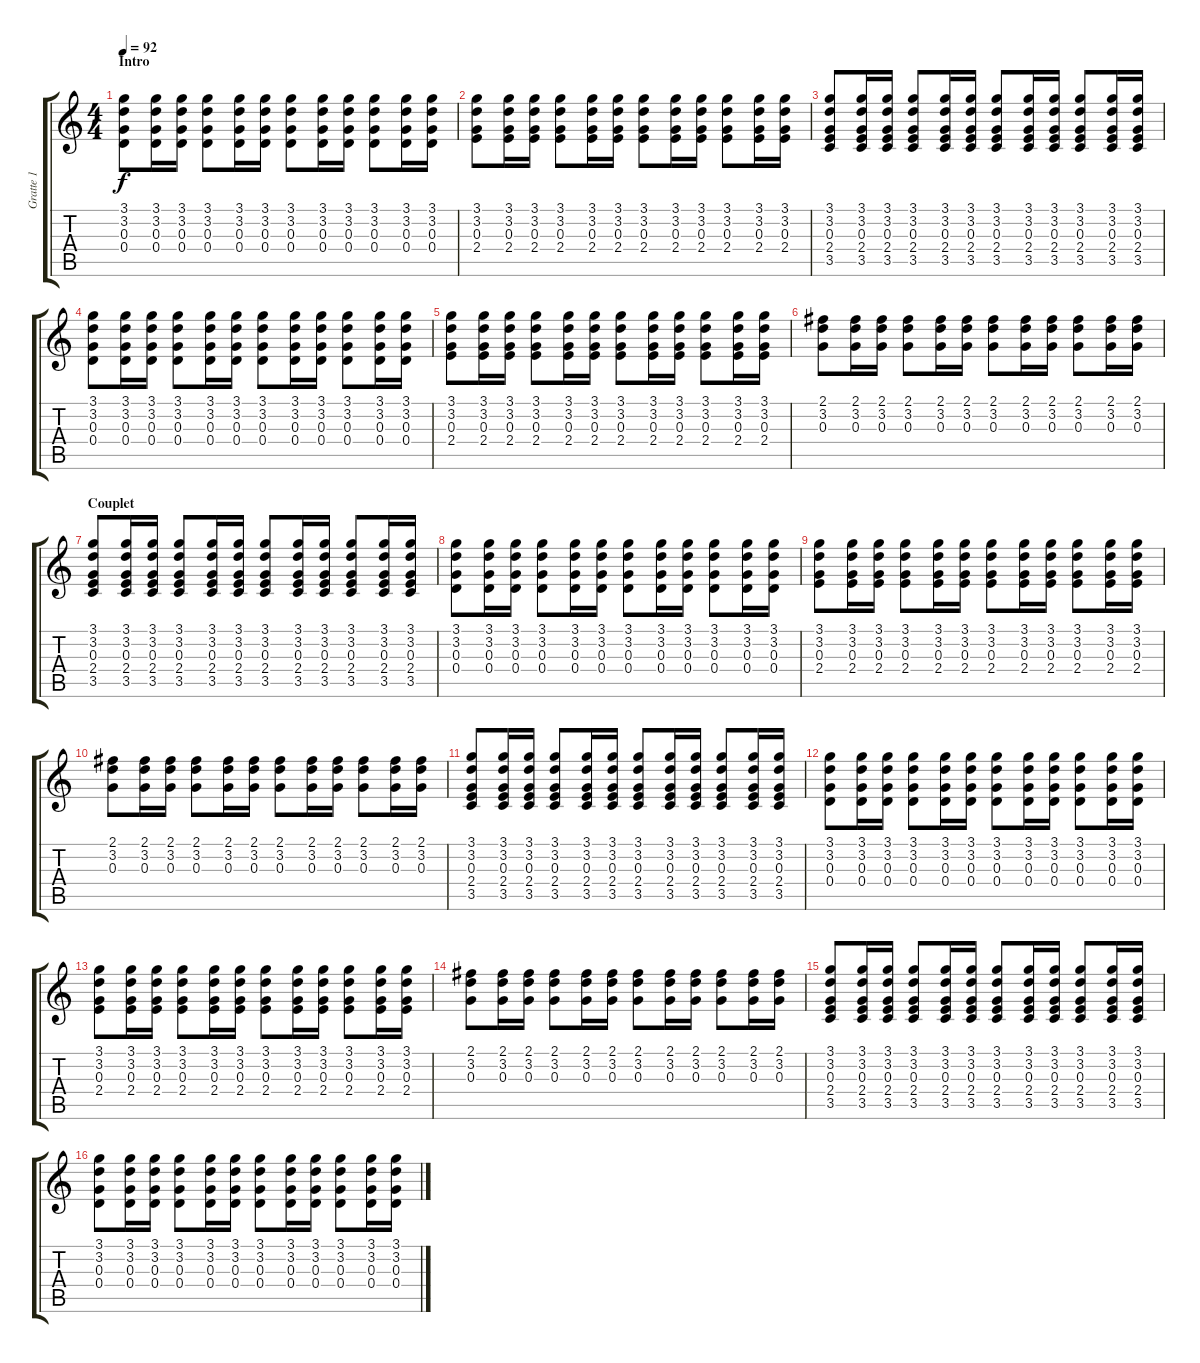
\track ("Gratte 1 " "Gratte 1 ") {instrument acousticguitarnylon}
\staff {score tabs}
\tuning (E4 B3 G3 D3 A2 E2) {hide}
\ts (4 4)
\section ("" "Intro")
\tempo 92
\clef g2
\ks c
(3.1 3.2 0.3 0.4).8{dy f instrument acousticguitarnylon} (3.1 3.2 0.3 0.4).16 (3.1 3.2 0.3 0.4).16 (3.1 3.2 0.3 0.4).8 (3.1 3.2 0.3 0.4).16 (3.1 3.2 0.3 0.4).16 (3.1 3.2 0.3 0.4).8 (3.1 3.2 0.3 0.4).16 (3.1 3.2 0.3 0.4).16 (3.1 3.2 0.3 0.4).8 (3.1 3.2 0.3 0.4).16 (3.1 3.2 0.3 0.4).16 |
(3.1 3.2 0.3 2.4).8 (3.1 3.2 0.3 2.4).16 (3.1 3.2 0.3 2.4).16 (3.1 3.2 0.3 2.4).8 (3.1 3.2 0.3 2.4).16 (3.1 3.2 0.3 2.4).16 (3.1 3.2 0.3 2.4).8 (3.1 3.2 0.3 2.4).16 (3.1 3.2 0.3 2.4).16 (3.1 3.2 0.3 2.4).8 (3.1 3.2 0.3 2.4).16 (3.1 3.2 0.3 2.4).16 |
(3.1 3.2 0.3 2.4 3.5).8 (3.1 3.2 0.3 2.4 3.5).16 (3.1 3.2 0.3 2.4 3.5).16 (3.1 3.2 0.3 2.4 3.5).8 (3.1 3.2 0.3 2.4 3.5).16 (3.1 3.2 0.3 2.4 3.5).16 (3.1 3.2 0.3 2.4 3.5).8 (3.1 3.2 0.3 2.4 3.5).16 (3.1 3.2 0.3 2.4 3.5).16 (3.1 3.2 0.3 2.4 3.5).8 (3.1 3.2 0.3 2.4 3.5).16 (3.1 3.2 0.3 2.4 3.5).16 |
(3.1 3.2 0.3 0.4).8 (3.1 3.2 0.3 0.4).16 (3.1 3.2 0.3 0.4).16 (3.1 3.2 0.3 0.4).8 (3.1 3.2 0.3 0.4).16 (3.1 3.2 0.3 0.4).16 (3.1 3.2 0.3 0.4).8 (3.1 3.2 0.3 0.4).16 (3.1 3.2 0.3 0.4).16 (3.1 3.2 0.3 0.4).8 (3.1 3.2 0.3 0.4).16 (3.1 3.2 0.3 0.4).16 |
(3.1 3.2 0.3 2.4).8 (3.1 3.2 0.3 2.4).16 (3.1 3.2 0.3 2.4).16 (3.1 3.2 0.3 2.4).8 (3.1 3.2 0.3 2.4).16 (3.1 3.2 0.3 2.4).16 (3.1 3.2 0.3 2.4).8 (3.1 3.2 0.3 2.4).16 (3.1 3.2 0.3 2.4).16 (3.1 3.2 0.3 2.4).8 (3.1 3.2 0.3 2.4).16 (3.1 3.2 0.3 2.4).16 |
(2.1 3.2 0.3).8 (2.1 3.2 0.3).16 (2.1 3.2 0.3).16 (2.1 3.2 0.3).8 (2.1 3.2 0.3).16 (2.1 3.2 0.3).16 (2.1 3.2 0.3).8 (2.1 3.2 0.3).16 (2.1 3.2 0.3).16 (2.1 3.2 0.3).8 (2.1 3.2 0.3).16 (2.1 3.2 0.3).16 |
\section ("" "Couplet")
(3.1 3.2 0.3 2.4 3.5).8 (3.1 3.2 0.3 2.4 3.5).16 (3.1 3.2 0.3 2.4 3.5).16 (3.1 3.2 0.3 2.4 3.5).8 (3.1 3.2 0.3 2.4 3.5).16 (3.1 3.2 0.3 2.4 3.5).16 (3.1 3.2 0.3 2.4 3.5).8 (3.1 3.2 0.3 2.4 3.5).16 (3.1 3.2 0.3 2.4 3.5).16 (3.1 3.2 0.3 2.4 3.5).8 (3.1 3.2 0.3 2.4 3.5).16 (3.1 3.2 0.3 2.4 3.5).16 |
(3.1 3.2 0.3 0.4).8 (3.1 3.2 0.3 0.4).16 (3.1 3.2 0.3 0.4).16 (3.1 3.2 0.3 0.4).8 (3.1 3.2 0.3 0.4).16 (3.1 3.2 0.3 0.4).16 (3.1 3.2 0.3 0.4).8 (3.1 3.2 0.3 0.4).16 (3.1 3.2 0.3 0.4).16 (3.1 3.2 0.3 0.4).8 (3.1 3.2 0.3 0.4).16 (3.1 3.2 0.3 0.4).16 |
(3.1 3.2 0.3 2.4).8 (3.1 3.2 0.3 2.4).16 (3.1 3.2 0.3 2.4).16 (3.1 3.2 0.3 2.4).8 (3.1 3.2 0.3 2.4).16 (3.1 3.2 0.3 2.4).16 (3.1 3.2 0.3 2.4).8 (3.1 3.2 0.3 2.4).16 (3.1 3.2 0.3 2.4).16 (3.1 3.2 0.3 2.4).8 (3.1 3.2 0.3 2.4).16 (3.1 3.2 0.3 2.4).16 |
(2.1 3.2 0.3).8 (2.1 3.2 0.3).16 (2.1 3.2 0.3).16 (2.1 3.2 0.3).8 (2.1 3.2 0.3).16 (2.1 3.2 0.3).16 (2.1 3.2 0.3).8 (2.1 3.2 0.3).16 (2.1 3.2 0.3).16 (2.1 3.2 0.3).8 (2.1 3.2 0.3).16 (2.1 3.2 0.3).16 |
(3.1 3.2 0.3 2.4 3.5).8 (3.1 3.2 0.3 2.4 3.5).16 (3.1 3.2 0.3 2.4 3.5).16 (3.1 3.2 0.3 2.4 3.5).8 (3.1 3.2 0.3 2.4 3.5).16 (3.1 3.2 0.3 2.4 3.5).16 (3.1 3.2 0.3 2.4 3.5).8 (3.1 3.2 0.3 2.4 3.5).16 (3.1 3.2 0.3 2.4 3.5).16 (3.1 3.2 0.3 2.4 3.5).8 (3.1 3.2 0.3 2.4 3.5).16 (3.1 3.2 0.3 2.4 3.5).16 |
(3.1 3.2 0.3 0.4).8 (3.1 3.2 0.3 0.4).16 (3.1 3.2 0.3 0.4).16 (3.1 3.2 0.3 0.4).8 (3.1 3.2 0.3 0.4).16 (3.1 3.2 0.3 0.4).16 (3.1 3.2 0.3 0.4).8 (3.1 3.2 0.3 0.4).16 (3.1 3.2 0.3 0.4).16 (3.1 3.2 0.3 0.4).8 (3.1 3.2 0.3 0.4).16 (3.1 3.2 0.3 0.4).16 |
(3.1 3.2 0.3 2.4).8 (3.1 3.2 0.3 2.4).16 (3.1 3.2 0.3 2.4).16 (3.1 3.2 0.3 2.4).8 (3.1 3.2 0.3 2.4).16 (3.1 3.2 0.3 2.4).16 (3.1 3.2 0.3 2.4).8 (3.1 3.2 0.3 2.4).16 (3.1 3.2 0.3 2.4).16 (3.1 3.2 0.3 2.4).8 (3.1 3.2 0.3 2.4).16 (3.1 3.2 0.3 2.4).16 |
(2.1 3.2 0.3).8 (2.1 3.2 0.3).16 (2.1 3.2 0.3).16 (2.1 3.2 0.3).8 (2.1 3.2 0.3).16 (2.1 3.2 0.3).16 (2.1 3.2 0.3).8 (2.1 3.2 0.3).16 (2.1 3.2 0.3).16 (2.1 3.2 0.3).8 (2.1 3.2 0.3).16 (2.1 3.2 0.3).16 |
(3.1 3.2 0.3 2.4 3.5).8 (3.1 3.2 0.3 2.4 3.5).16 (3.1 3.2 0.3 2.4 3.5).16 (3.1 3.2 0.3 2.4 3.5).8 (3.1 3.2 0.3 2.4 3.5).16 (3.1 3.2 0.3 2.4 3.5).16 (3.1 3.2 0.3 2.4 3.5).8 (3.1 3.2 0.3 2.4 3.5).16 (3.1 3.2 0.3 2.4 3.5).16 (3.1 3.2 0.3 2.4 3.5).8 (3.1 3.2 0.3 2.4 3.5).16 (3.1 3.2 0.3 2.4 3.5).16 |
(3.1 3.2 0.3 0.4).8 (3.1 3.2 0.3 0.4).16 (3.1 3.2 0.3 0.4).16 (3.1 3.2 0.3 0.4).8 (3.1 3.2 0.3 0.4).16 (3.1 3.2 0.3 0.4).16 (3.1 3.2 0.3 0.4).8 (3.1 3.2 0.3 0.4).16 (3.1 3.2 0.3 0.4).16 (3.1 3.2 0.3 0.4).8 (3.1 3.2 0.3 0.4).16 (3.1 3.2 0.3 0.4).16
